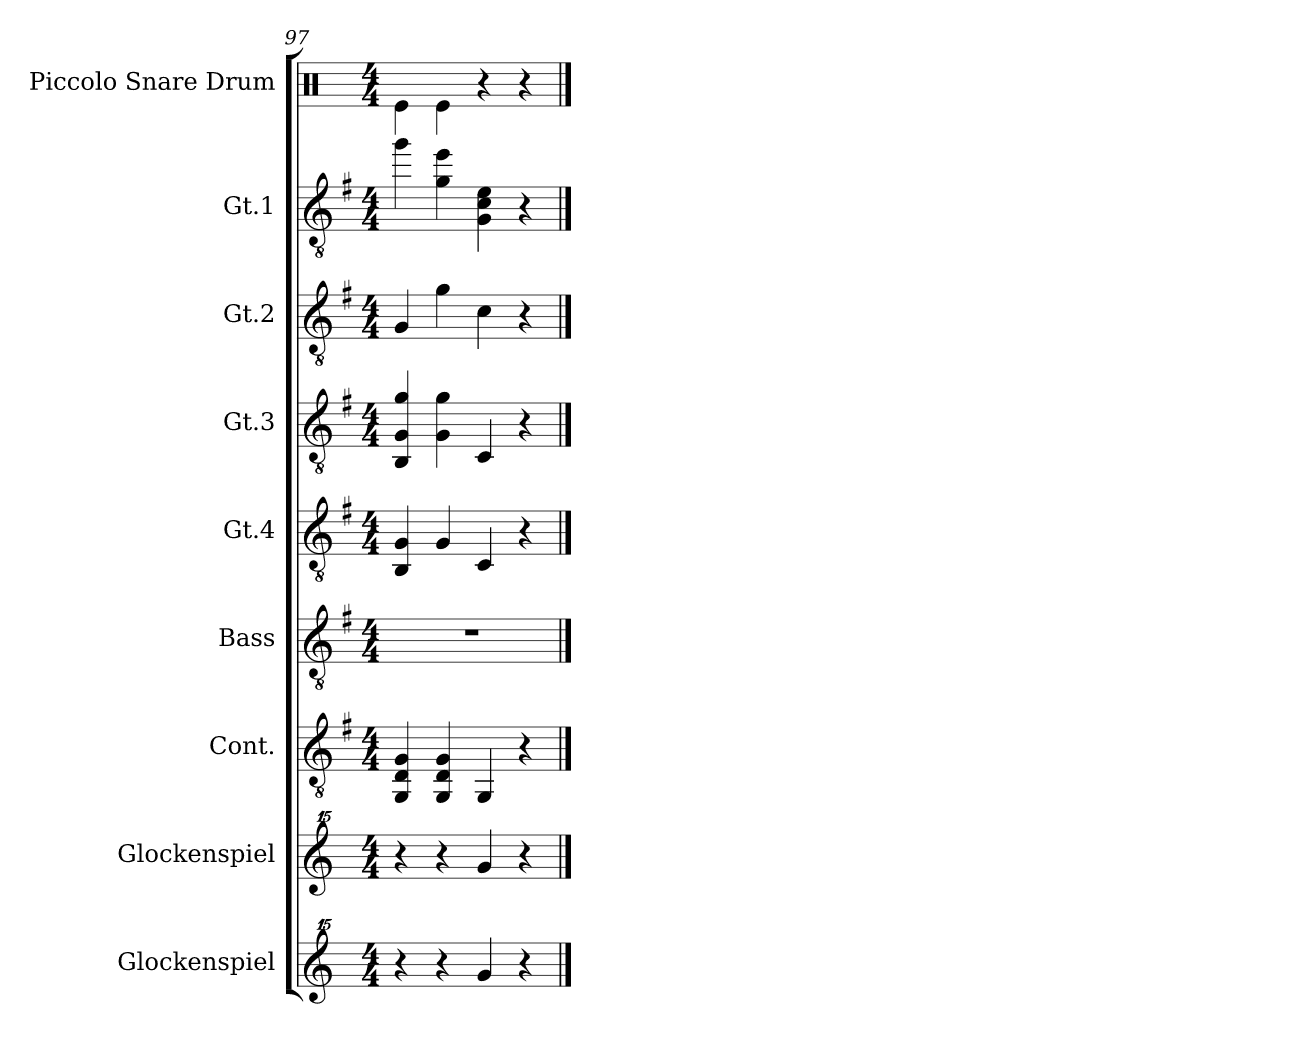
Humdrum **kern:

**kern	**kern	**kern	**kern	**kern	**kern	**kern	**kern	**kern
*part9	*part8	*part7	*part6	*part5	*part4	*part3	*part2	*part1
*staff9	*staff8	*staff7	*staff6	*staff5	*staff4	*staff3	*staff2	*staff1
*I"Glockenspiel	*I"Glockenspiel	*I"Cont.	*I"Bass	*I"Gt.4	*I"Gt.3	*I"Gt.2	*I"Gt.1	*I"Piccolo Snare Drum
*I'Glk.	*I'Glk.	*I'Cont.	*I'Bass	*I'Gt.4	*I'Gt.3	*I'Gt.2	*I'Gt.1	*I'Sn Dr
*clefG^^2	*clefG^^2	*clefGv2	*clefGv2	*clefGv2	*clefGv2	*clefGv2	*clefGv2	*clefX
*k[]	*k[]	*k[f#]	*k[f#]	*k[f#]	*k[f#]	*k[f#]	*k[f#]	*k[]
*M4/4	*M4/4	*M4/4	*M4/4	*M4/4	*M4/4	*M4/4	*M4/4	*M4/4
=97	=97	=97	=97	=97	=97	=97	=97	=97
4r	4r	4GG/ 4D/ 4G/	1r	4BB/ 4G/	4BB/ 4G/ 4g/	4G/	4gg\	4Re\
4r	4r	4GG/ 4D/ 4G/	.	4G/	4G\ 4g\	4g\	4g\ 4ee\	4Re\
4ggg/	4ggg/	4GG/	.	4C/	4C/	4c\	4G\ 4c\ 4e\	4r
4r	4r	4r	.	4r	4r	4r	4r	4r
==	==	==	==	==	==	==	==	==
*-	*-	*-	*-	*-	*-	*-	*-	*-
